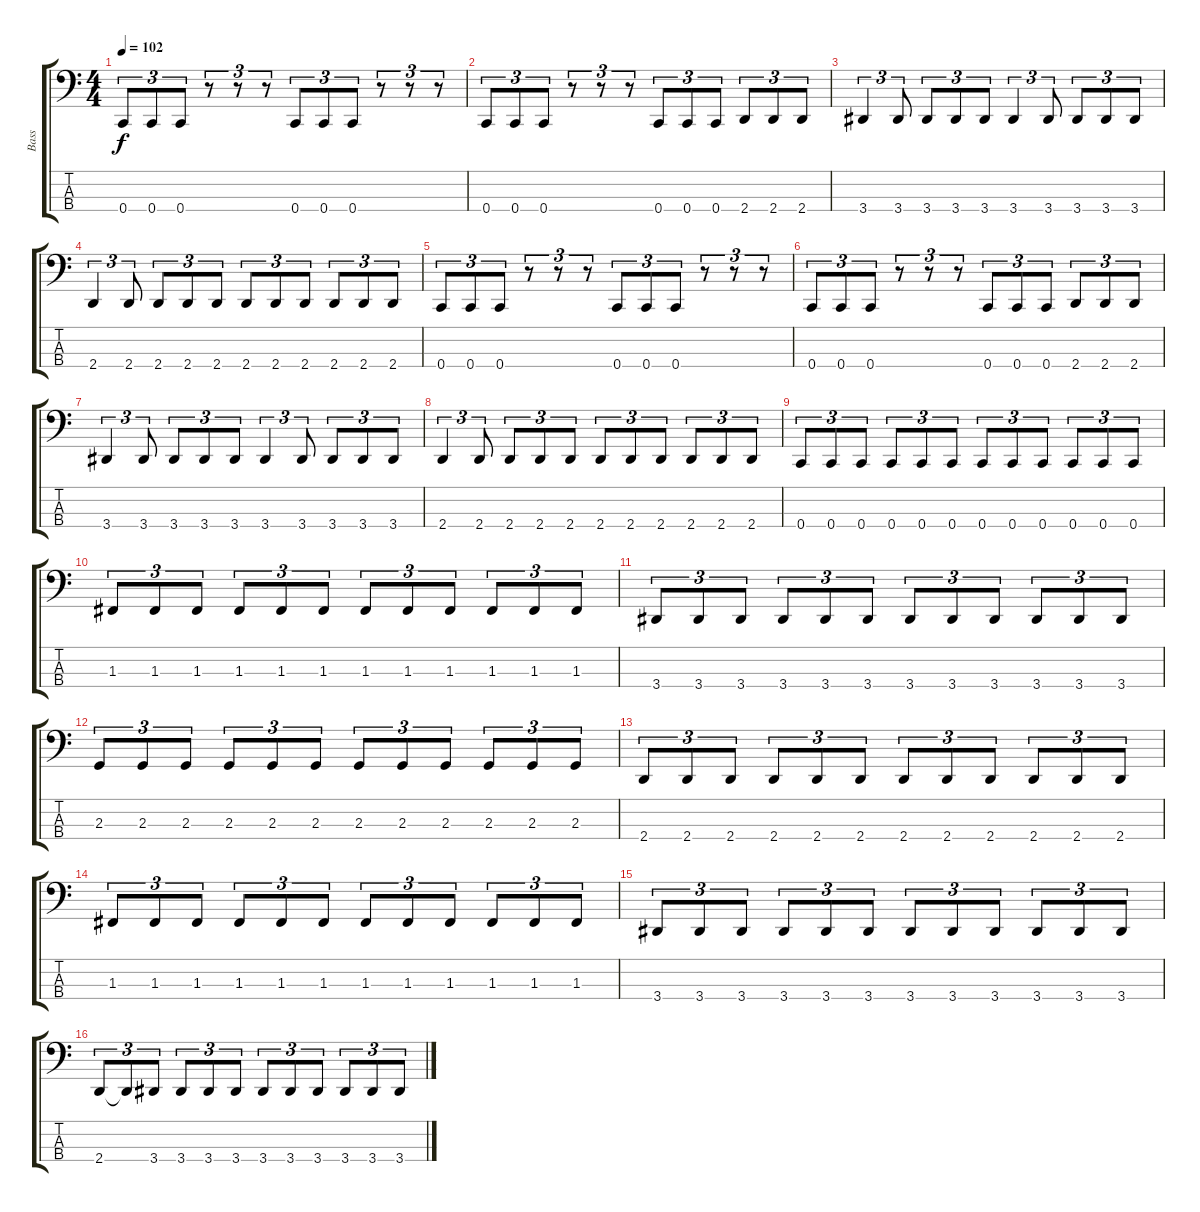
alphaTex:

\track ("Bass" "Bass") {instrument electricbassfinger}
\staff {score tabs}
\tuning (Eb2 Bb1 F1 C1) {hide}
\ts (4 4)
\tempo 102
\clef f4
\ks c
0.4.8{tu (3 2) dy f} 0.4.8{tu (3 2)} 0.4.8{tu (3 2)} r.8{tu (3 2)} r.8{tu (3 2)} r.8{tu (3 2)} 0.4.8{tu (3 2)} 0.4.8{tu (3 2)} 0.4.8{tu (3 2)} r.8{tu (3 2)} r.8{tu (3 2)} r.8{tu (3 2)} |
0.4.8{tu (3 2)} 0.4.8{tu (3 2)} 0.4.8{tu (3 2)} r.8{tu (3 2)} r.8{tu (3 2)} r.8{tu (3 2)} 0.4.8{tu (3 2)} 0.4.8{tu (3 2)} 0.4.8{tu (3 2)} 2.4.8{tu (3 2)} 2.4.8{tu (3 2)} 2.4.8{tu (3 2)} |
3.4.4{tu (3 2)} 3.4.8{tu (3 2)} 3.4.8{tu (3 2)} 3.4.8{tu (3 2)} 3.4.8{tu (3 2)} 3.4.4{tu (3 2)} 3.4.8{tu (3 2)} 3.4.8{tu (3 2)} 3.4.8{tu (3 2)} 3.4.8{tu (3 2)} |
2.4.4{tu (3 2)} 2.4.8{tu (3 2)} 2.4.8{tu (3 2)} 2.4.8{tu (3 2)} 2.4.8{tu (3 2)} 2.4.8{tu (3 2)} 2.4.8{tu (3 2)} 2.4.8{tu (3 2)} 2.4.8{tu (3 2)} 2.4.8{tu (3 2)} 2.4.8{tu (3 2)} |
0.4.8{tu (3 2)} 0.4.8{tu (3 2)} 0.4.8{tu (3 2)} r.8{tu (3 2)} r.8{tu (3 2)} r.8{tu (3 2)} 0.4.8{tu (3 2)} 0.4.8{tu (3 2)} 0.4.8{tu (3 2)} r.8{tu (3 2)} r.8{tu (3 2)} r.8{tu (3 2)} |
0.4.8{tu (3 2)} 0.4.8{tu (3 2)} 0.4.8{tu (3 2)} r.8{tu (3 2)} r.8{tu (3 2)} r.8{tu (3 2)} 0.4.8{tu (3 2)} 0.4.8{tu (3 2)} 0.4.8{tu (3 2)} 2.4.8{tu (3 2)} 2.4.8{tu (3 2)} 2.4.8{tu (3 2)} |
3.4.4{tu (3 2)} 3.4.8{tu (3 2)} 3.4.8{tu (3 2)} 3.4.8{tu (3 2)} 3.4.8{tu (3 2)} 3.4.4{tu (3 2)} 3.4.8{tu (3 2)} 3.4.8{tu (3 2)} 3.4.8{tu (3 2)} 3.4.8{tu (3 2)} |
2.4.4{tu (3 2)} 2.4.8{tu (3 2)} 2.4.8{tu (3 2)} 2.4.8{tu (3 2)} 2.4.8{tu (3 2)} 2.4.8{tu (3 2)} 2.4.8{tu (3 2)} 2.4.8{tu (3 2)} 2.4.8{tu (3 2)} 2.4.8{tu (3 2)} 2.4.8{tu (3 2)} |
0.4.8{tu (3 2)} 0.4.8{tu (3 2)} 0.4.8{tu (3 2)} 0.4.8{tu (3 2)} 0.4.8{tu (3 2)} 0.4.8{tu (3 2)} 0.4.8{tu (3 2)} 0.4.8{tu (3 2)} 0.4.8{tu (3 2)} 0.4.8{tu (3 2)} 0.4.8{tu (3 2)} 0.4.8{tu (3 2)} |
1.3.8{tu (3 2)} 1.3.8{tu (3 2)} 1.3.8{tu (3 2)} 1.3.8{tu (3 2)} 1.3.8{tu (3 2)} 1.3.8{tu (3 2)} 1.3.8{tu (3 2)} 1.3.8{tu (3 2)} 1.3.8{tu (3 2)} 1.3.8{tu (3 2)} 1.3.8{tu (3 2)} 1.3.8{tu (3 2)} |
3.4.8{tu (3 2)} 3.4.8{tu (3 2)} 3.4.8{tu (3 2)} 3.4.8{tu (3 2)} 3.4.8{tu (3 2)} 3.4.8{tu (3 2)} 3.4.8{tu (3 2)} 3.4.8{tu (3 2)} 3.4.8{tu (3 2)} 3.4.8{tu (3 2)} 3.4.8{tu (3 2)} 3.4.8{tu (3 2)} |
2.3.8{tu (3 2)} 2.3.8{tu (3 2)} 2.3.8{tu (3 2)} 2.3.8{tu (3 2)} 2.3.8{tu (3 2)} 2.3.8{tu (3 2)} 2.3.8{tu (3 2)} 2.3.8{tu (3 2)} 2.3.8{tu (3 2)} 2.3.8{tu (3 2)} 2.3.8{tu (3 2)} 2.3.8{tu (3 2)} |
2.4.8{tu (3 2)} 2.4.8{tu (3 2)} 2.4.8{tu (3 2)} 2.4.8{tu (3 2)} 2.4.8{tu (3 2)} 2.4.8{tu (3 2)} 2.4.8{tu (3 2)} 2.4.8{tu (3 2)} 2.4.8{tu (3 2)} 2.4.8{tu (3 2)} 2.4.8{tu (3 2)} 2.4.8{tu (3 2)} |
1.3.8{tu (3 2)} 1.3.8{tu (3 2)} 1.3.8{tu (3 2)} 1.3.8{tu (3 2)} 1.3.8{tu (3 2)} 1.3.8{tu (3 2)} 1.3.8{tu (3 2)} 1.3.8{tu (3 2)} 1.3.8{tu (3 2)} 1.3.8{tu (3 2)} 1.3.8{tu (3 2)} 1.3.8{tu (3 2)} |
3.4.8{tu (3 2)} 3.4.8{tu (3 2)} 3.4.8{tu (3 2)} 3.4.8{tu (3 2)} 3.4.8{tu (3 2)} 3.4.8{tu (3 2)} 3.4.8{tu (3 2)} 3.4.8{tu (3 2)} 3.4.8{tu (3 2)} 3.4.8{tu (3 2)} 3.4.8{tu (3 2)} 3.4.8{tu (3 2)} |
2.4.8{tu (3 2)} 2.4{t}.8{tu (3 2)} 3.4.8{tu (3 2)} 3.4.8{tu (3 2)} 3.4.8{tu (3 2)} 3.4.8{tu (3 2)} 3.4.8{tu (3 2)} 3.4.8{tu (3 2)} 3.4.8{tu (3 2)} 3.4.8{tu (3 2)} 3.4.8{tu (3 2)} 3.4.8{tu (3 2)}
